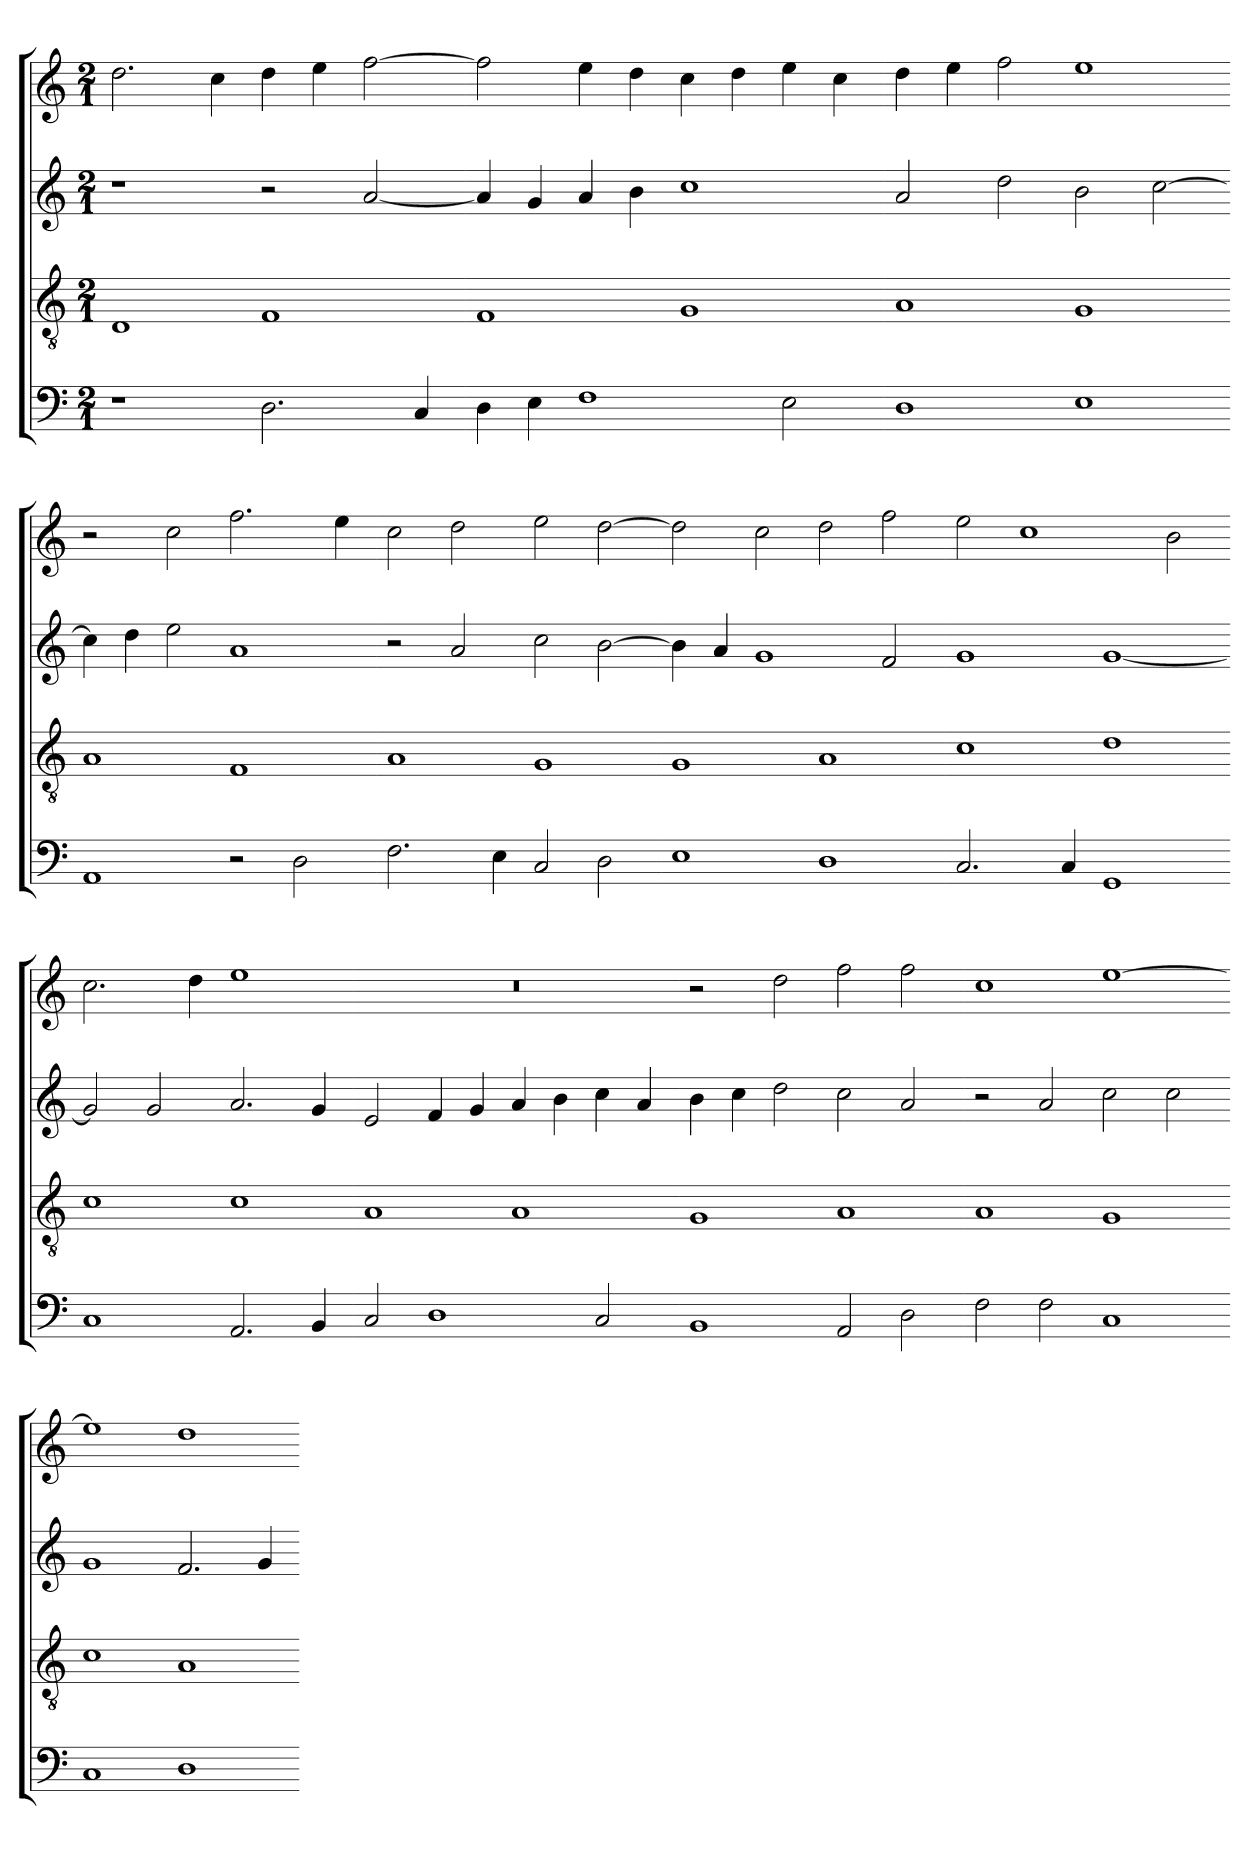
**kern	**kern	**kern	**kern
*part4	*part3	*part2	*part1
*staff4	*staff3	*staff2	*staff1
*clefF4	*clefGv2	*clefG2	*clefG2
*k[]	*k[]	*k[]	*k[]
*M2/1	*M2/1	*M2/1	*M2/1
=	=	=	=
1r	1D	1r	2.dd
.	.	.	4cc
2.D	1F	2r	4dd
.	.	.	4ee
.	.	[2a	[2ff
4C	.	.	.
=-	=-	=-	=-
4D	1F	4a]	2ff]
4E	.	4g	.
1F	.	4a	4ee
.	.	4b	4dd
.	1G	1cc	4cc
.	.	.	4dd
2E	.	.	4ee
.	.	.	4cc
=-	=-	=-	=-
1D	1A	2a	4dd
.	.	.	4ee
.	.	2dd	2ff
1E	1G	2b	1ee
.	.	[2cc	.
=-	=-	=-	=-
1AA	1A	4cc]	2r
.	.	4dd	.
.	.	2ee	2cc
2r	1F	1a	2.ff
2D	.	.	.
.	.	.	4ee
=-	=-	=-	=-
2.F	1A	2r	2cc
.	.	2a	2dd
4E	.	.	.
2C	1G	2cc	2ee
2D	.	[2b	[2dd
=-	=-	=-	=-
1E	1G	4b]	2dd]
.	.	4a	.
.	.	1g	2cc
1D	1A	.	2dd
.	.	2f	2ff
=-	=-	=-	=-
2.C	1c	1g	2ee
.	.	.	1cc
4C	.	.	.
1GG	1d	[1g	.
.	.	.	2b
=-	=-	=-	=-
1C	1c	2g]	2.cc
.	.	2g	.
.	.	.	4dd
2.AA	1c	2.a	1ee
4BB	.	4g	.
=-	=-	=-	=-
2C	1A	2e	0r
1D	.	4f	.
.	.	4g	.
.	1A	4a	.
.	.	4b	.
2C	.	4cc	.
.	.	4a	.
=-	=-	=-	=-
1BB	1G	4b	2r
.	.	4cc	.
.	.	2dd	2dd
2AA	1A	2cc	2ff
2D	.	2a	2ff
=-	=-	=-	=-
2F	1A	2r	1cc
2F	.	2a	.
1C	1G	2cc	[1ee
.	.	2cc	.
=-	=-	=-	=-
1C	1c	1g	1ee]
1D	1A	2.f	1dd
.	.	4g	.
=-	=-	=-	=-
*-	*-	*-	*-
